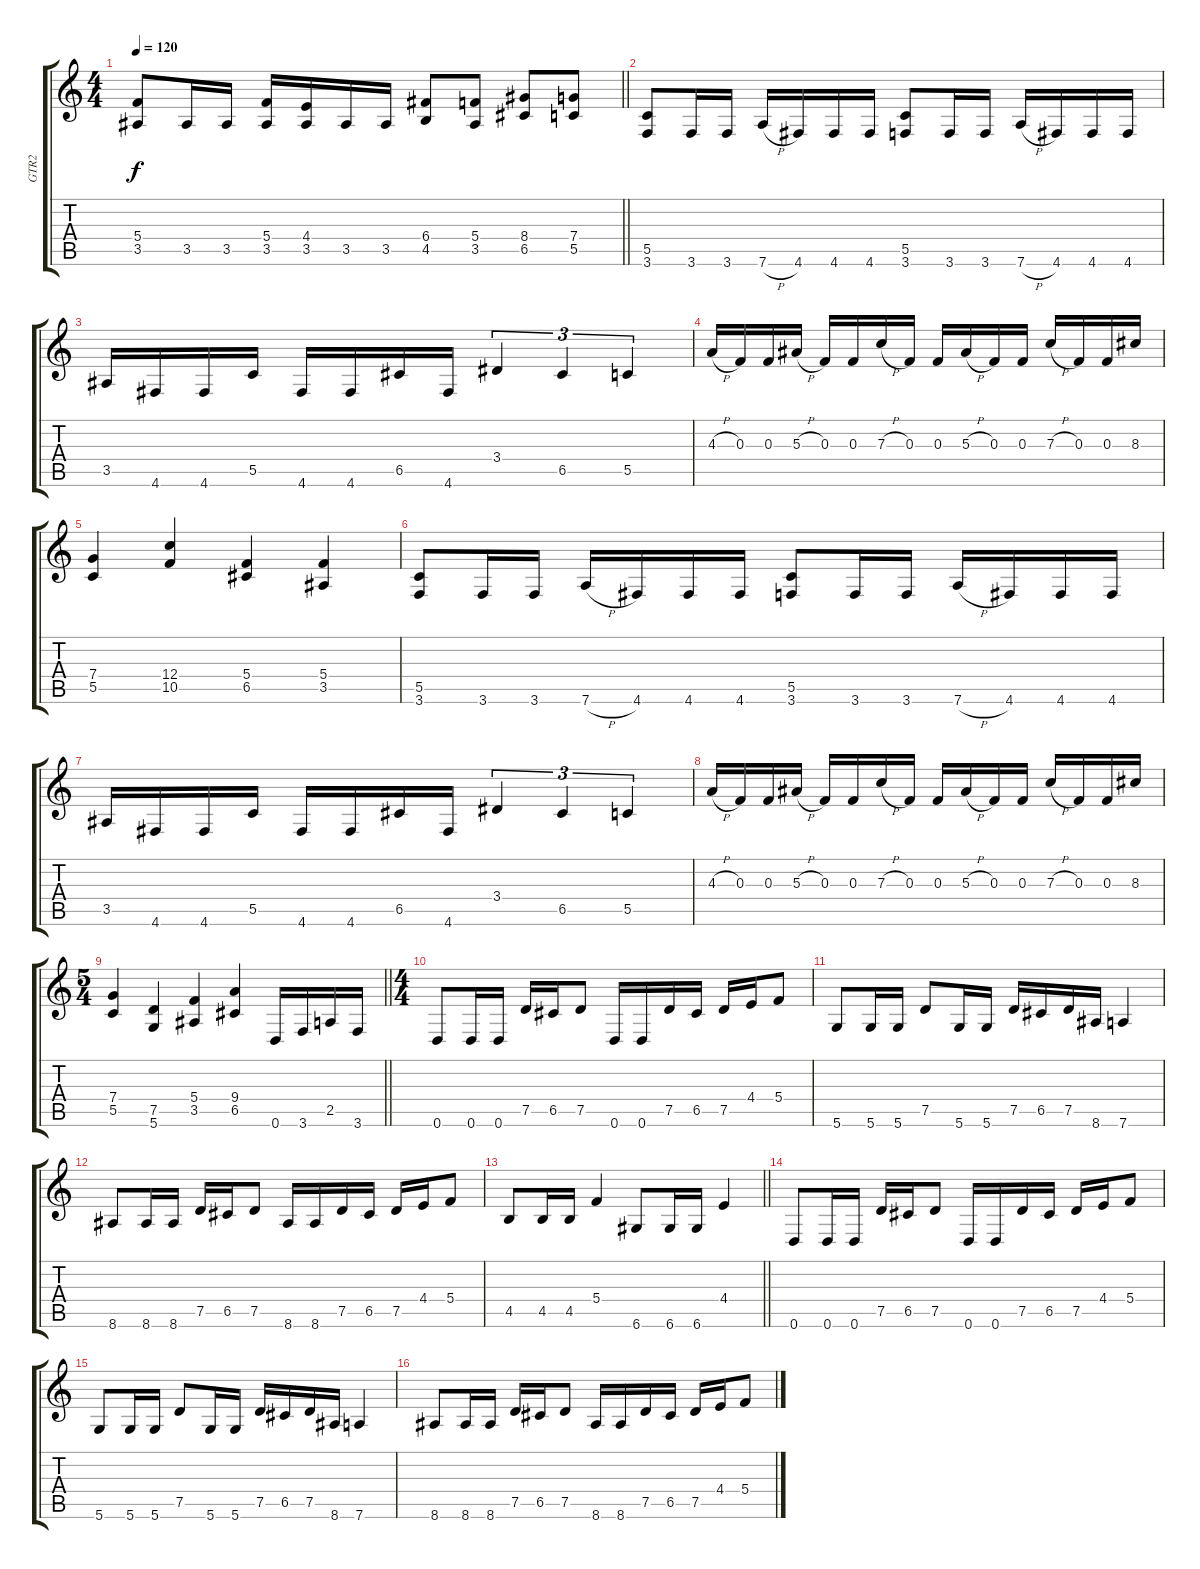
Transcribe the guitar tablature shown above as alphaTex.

\track ("GTR2" "GTR2") {instrument overdrivenguitar}
\staff {score tabs}
\tuning (D4 A3 F3 C3 G2 D2) {hide}
\ts (4 4)
\tempo 120
\clef g2
\barLineRight lightlight
\ks c
(5.4 3.5).8{dy f} 3.5.16 3.5.16 (5.4 3.5).16 (4.4 3.5).16 3.5.16 3.5.16 (6.4 4.5).8 (5.4 3.5).8 (8.4 6.5).8 (7.4 5.5).8 |
(5.5 3.6).8 3.6.16 3.6.16 7.6{h}.16 4.6.16 4.6.16 4.6.16 (5.5 3.6).8 3.6.16 3.6.16 7.6{h}.16 4.6.16 4.6.16 4.6.16 |
3.5.16 4.6.16 4.6.16 5.5.16 4.6.16 4.6.16 6.5.16 4.6.16 3.4.4{tu (3 2)} 6.5.4{tu (3 2)} 5.5.4{tu (3 2)} |
4.3{h}.16 0.3.16 0.3.16 5.3{h}.16 0.3.16 0.3.16 7.3{h}.16 0.3.16 0.3.16 5.3{h}.16 0.3.16 0.3.16 7.3{h}.16 0.3.16 0.3.16 8.3.16 |
(7.4 5.5).4 (12.4 10.5).4 (5.4 6.5).4 (5.4 3.5).4 |
(5.5 3.6).8 3.6.16 3.6.16 7.6{h}.16 4.6.16 4.6.16 4.6.16 (5.5 3.6).8 3.6.16 3.6.16 7.6{h}.16 4.6.16 4.6.16 4.6.16 |
3.5.16 4.6.16 4.6.16 5.5.16 4.6.16 4.6.16 6.5.16 4.6.16 3.4.4{tu (3 2)} 6.5.4{tu (3 2)} 5.5.4{tu (3 2)} |
4.3{h}.16 0.3.16 0.3.16 5.3{h}.16 0.3.16 0.3.16 7.3{h}.16 0.3.16 0.3.16 5.3{h}.16 0.3.16 0.3.16 7.3{h}.16 0.3.16 0.3.16 8.3.16 |
\ts (5 4)
\barLineRight lightlight
(7.4 5.5).4 (7.5 5.6).4 (5.4 3.5).4 (9.4 6.5).4 0.6.16 3.6.16 2.5.16 3.6.16 |
\ts (4 4)
0.6.8 0.6.16 0.6.16 7.5.16 6.5.16 7.5.8 0.6.16 0.6.16 7.5.16 6.5.16 7.5.16 4.4.16 5.4.8 |
5.6.8 5.6.16 5.6.16 7.5.8 5.6.16 5.6.16 7.5.16 6.5.16 7.5.16 8.6.16 7.6.4 |
8.6.8 8.6.16 8.6.16 7.5.16 6.5.16 7.5.8 8.6.16 8.6.16 7.5.16 6.5.16 7.5.16 4.4.16 5.4.8 |
\barLineRight lightlight
4.5.8 4.5.16 4.5.16 5.4.4 6.6.8 6.6.16 6.6.16 4.4.4 |
0.6.8 0.6.16 0.6.16 7.5.16 6.5.16 7.5.8 0.6.16 0.6.16 7.5.16 6.5.16 7.5.16 4.4.16 5.4.8 |
5.6.8 5.6.16 5.6.16 7.5.8 5.6.16 5.6.16 7.5.16 6.5.16 7.5.16 8.6.16 7.6.4 |
8.6.8 8.6.16 8.6.16 7.5.16 6.5.16 7.5.8 8.6.16 8.6.16 7.5.16 6.5.16 7.5.16 4.4.16 5.4.8
